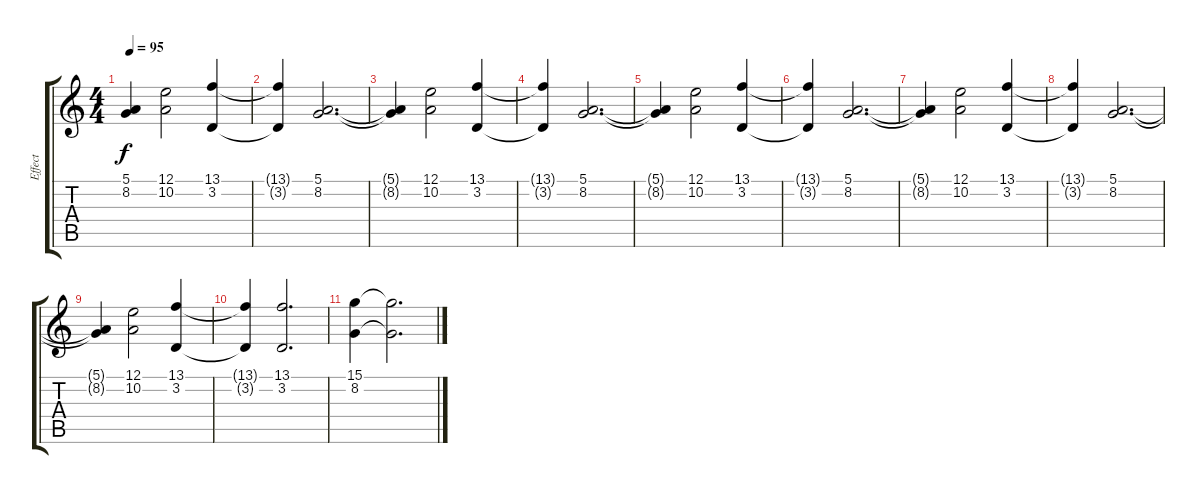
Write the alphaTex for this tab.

\track ("Effect" "Effect") {instrument stringensemble2}
\staff {score tabs}
\tuning (E4 B3 G3 D3 A2 E2) {hide}
\ts (4 4)
\tempo 95
\clef g2
\ks c
(5.1{t} 8.2{t}).4{dy f} (12.1 10.2).2 (13.1 3.2).4 |
(13.1{t} 3.2{t}).4 (5.1 8.2).2{d} |
(5.1{t} 8.2{t}).4 (12.1 10.2).2 (13.1 3.2).4 |
(13.1{t} 3.2{t}).4 (5.1 8.2).2{d} |
(5.1{t} 8.2{t}).4 (12.1 10.2).2 (13.1 3.2).4 |
(13.1{t} 3.2{t}).4 (5.1 8.2).2{d} |
(5.1{t} 8.2{t}).4 (12.1 10.2).2 (13.1 3.2).4 |
(13.1{t} 3.2{t}).4 (5.1 8.2).2{d} |
(5.1{t} 8.2{t}).4 (12.1 10.2).2 (13.1 3.2).4 |
(13.1{t} 3.2{t}).4 (13.1 3.2).2{d} |
(15.1 8.2).4 (15.1{t} 8.2{t}).2{d}
